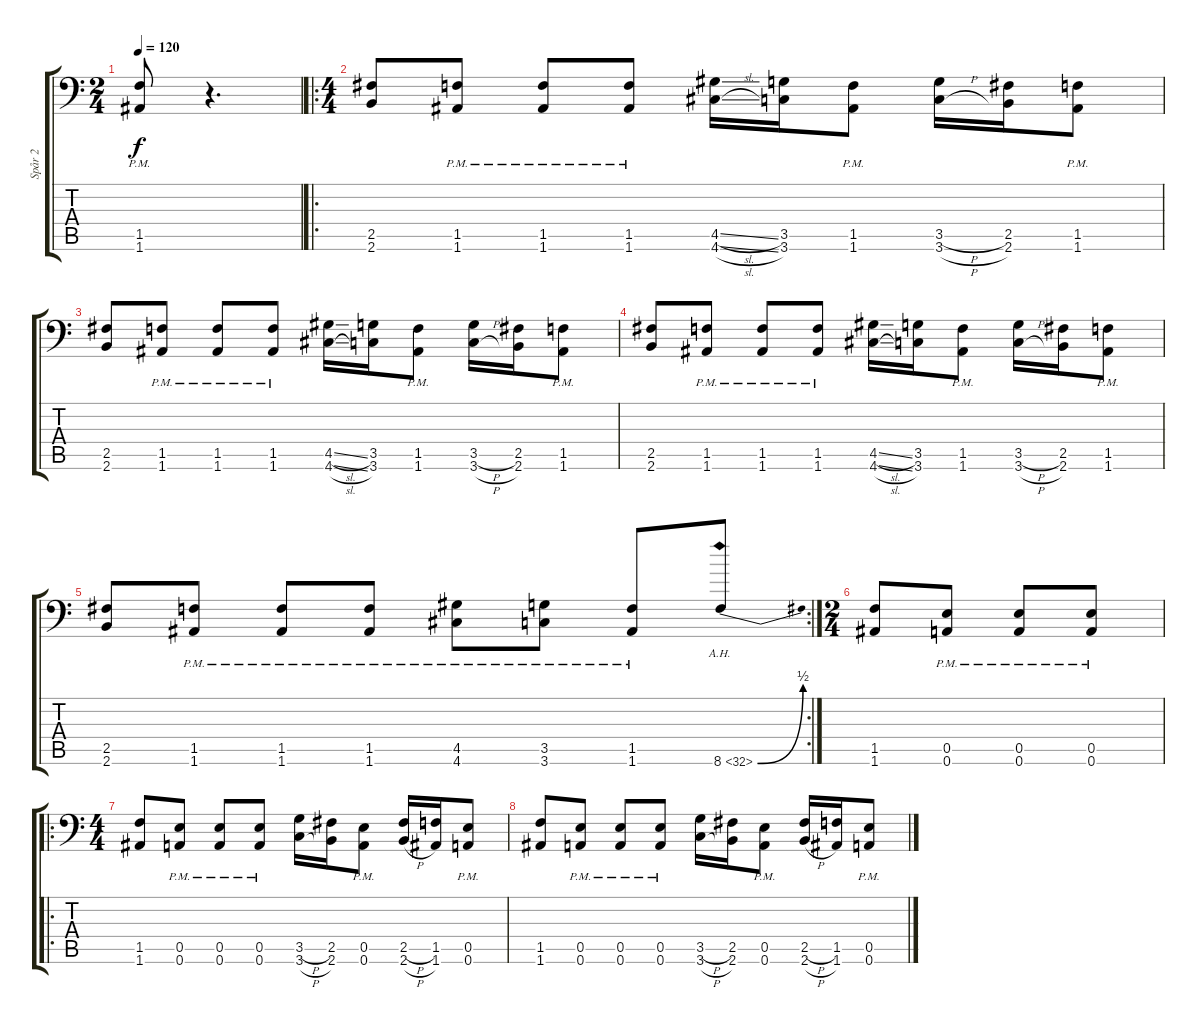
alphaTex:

\track ("Spår 2" "Spår 2") {instrument distortionguitar}
\staff {score tabs}
\tuning (B3 Gb3 D3 A2 E2 A1) {hide}
\ts (2 4)
\tempo 120
\clef f4
\ks c
(1.5{pm} 1.6{pm}).8{dy f} r.4{d} |
\ro
\ts (4 4)
(2.5 2.6).8 (1.5{pm} 1.6{pm}).8 (1.5{pm} 1.6{pm}).8 (1.5{pm} 1.6{pm}).8 (4.5{sl} 4.6{sl}).16 (3.5 3.6).16 (1.5{pm} 1.6{pm}).8 (3.5{h} 3.6{h}).16 (2.5 2.6).16 (1.5{pm} 1.6{pm}).8 |
(2.5 2.6).8 (1.5{pm} 1.6{pm}).8 (1.5{pm} 1.6{pm}).8 (1.5{pm} 1.6{pm}).8 (4.5{sl} 4.6{sl}).16 (3.5 3.6).16 (1.5{pm} 1.6{pm}).8 (3.5{h} 3.6{h}).16 (2.5 2.6).16 (1.5{pm} 1.6{pm}).8 |
(2.5 2.6).8 (1.5{pm} 1.6{pm}).8 (1.5{pm} 1.6{pm}).8 (1.5{pm} 1.6{pm}).8 (4.5{sl} 4.6{sl}).16 (3.5 3.6).16 (1.5{pm} 1.6{pm}).8 (3.5{h} 3.6{h}).16 (2.5 2.6).16 (1.5{pm} 1.6{pm}).8 |
\rc 2
(2.5 2.6).8 (1.5{pm} 1.6{pm}).8 (1.5{pm} 1.6{pm}).8 (1.5{pm} 1.6{pm}).8 (4.5{pm} 4.6{pm}).8 (3.5{pm} 3.6{pm}).8 (1.5{pm} 1.6{pm}).8 8.6{be (bend 0 0 60 2) ah 24}.8 |
\ts (2 4)
(1.5 1.6).8 (0.5{pm} 0.6{pm}).8 (0.5{pm} 0.6{pm}).8 (0.5{pm} 0.6{pm}).8 |
\ro
\ts (4 4)
(1.5 1.6).8 (0.5{pm} 0.6{pm}).8 (0.5{pm} 0.6{pm}).8 (0.5{pm} 0.6{pm}).8 (3.5{h} 3.6{h}).16 (2.5 2.6).16 (0.5{pm} 0.6{pm}).8 (2.5{h} 2.6{h}).16 (1.5 1.6).16 (0.5{pm} 0.6{pm}).8 |
(1.5 1.6).8 (0.5{pm} 0.6{pm}).8 (0.5{pm} 0.6{pm}).8 (0.5{pm} 0.6{pm}).8 (3.5{h} 3.6{h}).16 (2.5 2.6).16 (0.5{pm} 0.6{pm}).8 (2.5{h} 2.6{h}).16 (1.5 1.6).16 (0.5{pm} 0.6{pm}).8
